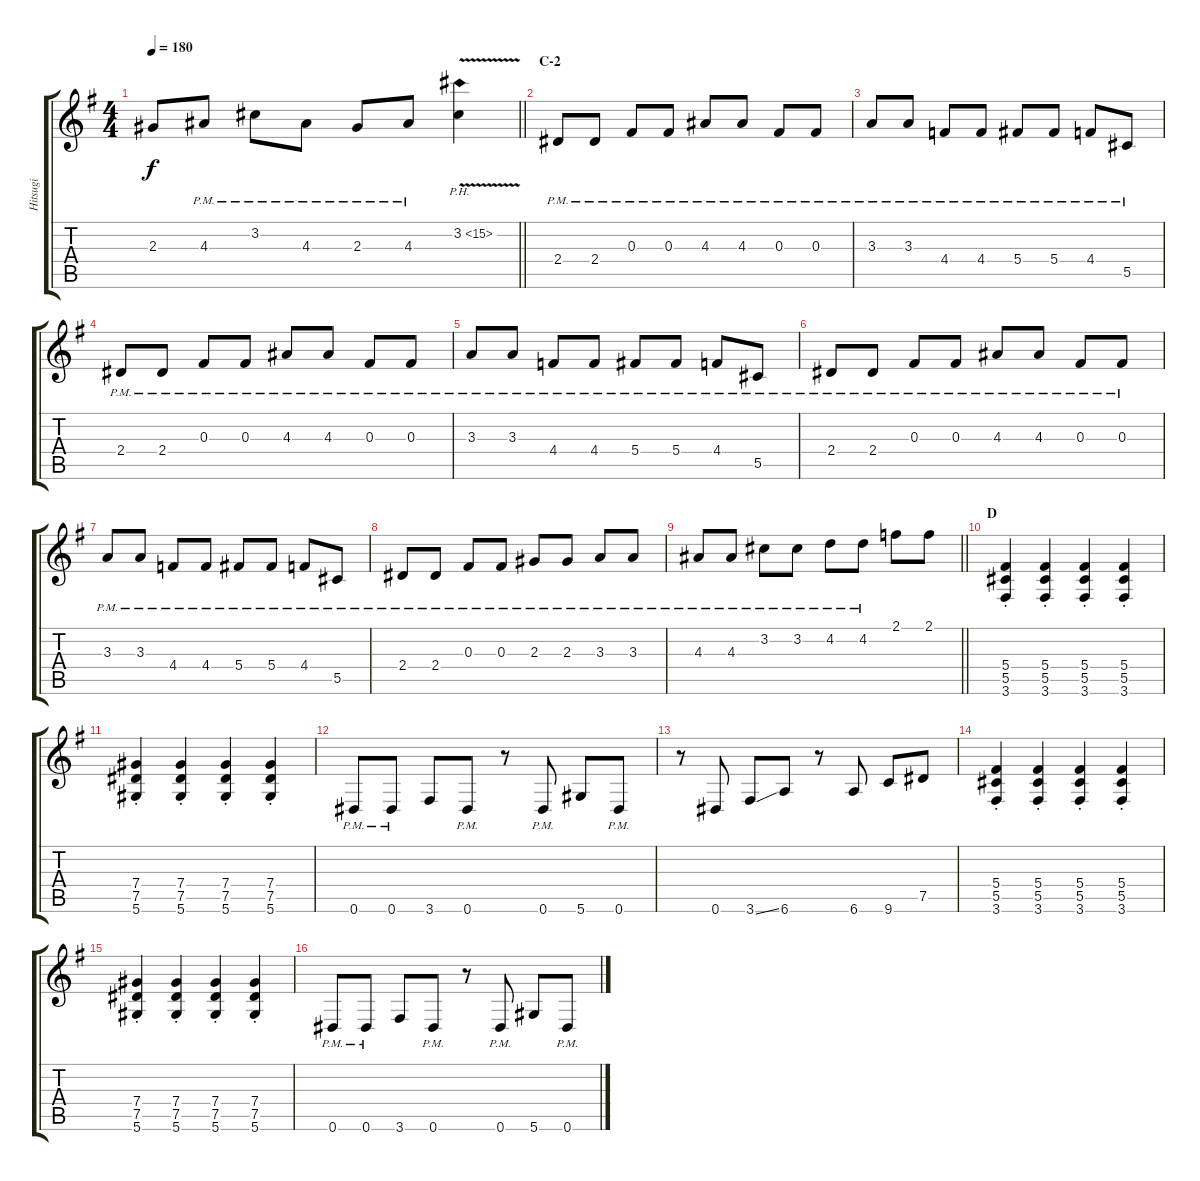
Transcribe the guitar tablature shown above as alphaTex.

\track ("Hitsugi" "Hitsugi") {instrument overdrivenguitar}
\staff {score tabs}
\tuning (Eb4 Bb3 Gb3 Db3 Ab2 Eb2) {hide}
\ts (4 4)
\tempo 180
\clef g2
\barLineRight lightlight
\ks g
2.3{t}.8{dy f} 4.3{pm}.8 3.2{pm}.8 4.3{pm}.8 2.3{pm}.8 4.3{pm}.8 3.2{ph 12 v}.4 |
\section ("" "C-2")
2.4{pm}.8 2.4{pm}.8 0.3{pm}.8 0.3{pm}.8 4.3{pm}.8 4.3{pm}.8 0.3{pm}.8 0.3{pm}.8 |
3.3{pm}.8 3.3{pm}.8 4.4{pm}.8 4.4{pm}.8 5.4{pm}.8 5.4{pm}.8 4.4{pm}.8 5.5{pm}.8 |
2.4{pm}.8 2.4{pm}.8 0.3{pm}.8 0.3{pm}.8 4.3{pm}.8 4.3{pm}.8 0.3{pm}.8 0.3{pm}.8 |
3.3{pm}.8 3.3{pm}.8 4.4{pm}.8 4.4{pm}.8 5.4{pm}.8 5.4{pm}.8 4.4{pm}.8 5.5{pm}.8 |
2.4{pm}.8 2.4{pm}.8 0.3{pm}.8 0.3{pm}.8 4.3{pm}.8 4.3{pm}.8 0.3{pm}.8 0.3{pm}.8 |
3.3{pm}.8 3.3{pm}.8 4.4{pm}.8 4.4{pm}.8 5.4{pm}.8 5.4{pm}.8 4.4{pm}.8 5.5{pm}.8 |
2.4{pm}.8 2.4{pm}.8 0.3{pm}.8 0.3{pm}.8 2.3{pm}.8 2.3{pm}.8 3.3{pm}.8 3.3{pm}.8 |
\barLineRight lightlight
4.3{pm}.8 4.3{pm}.8 3.2{pm}.8 3.2{pm}.8 4.2{pm}.8 4.2{pm}.8 2.1.8 2.1.8 |
\section ("" "D")
(5.4{st} 5.5{st} 3.6{st}).4 (5.4{st} 5.5{st} 3.6{st}).4 (5.4{st} 5.5{st} 3.6{st}).4 (5.4{st} 5.5{st} 3.6{st}).4 |
(7.4{st} 7.5{st} 5.6{st}).4 (7.4{st} 7.5{st} 5.6{st}).4 (7.4{st} 7.5{st} 5.6{st}).4 (7.4{st} 7.5{st} 5.6{st}).4 |
0.6{pm}.8 0.6{pm}.8 3.6.8 0.6{pm}.8 r.8 0.6{pm}.8 5.6.8 0.6{pm}.8 |
r.8 0.6.8 3.6{ss}.8 6.6.8 r.8 6.6.8 9.6.8 7.5.8 |
(5.4{st} 5.5{st} 3.6{st}).4 (5.4{st} 5.5{st} 3.6{st}).4 (5.4{st} 5.5{st} 3.6{st}).4 (5.4{st} 5.5{st} 3.6{st}).4 |
(7.4{st} 7.5{st} 5.6{st}).4 (7.4{st} 7.5{st} 5.6{st}).4 (7.4{st} 7.5{st} 5.6{st}).4 (7.4{st} 7.5{st} 5.6{st}).4 |
0.6{pm}.8 0.6{pm}.8 3.6.8 0.6{pm}.8 r.8 0.6{pm}.8 5.6.8 0.6{pm}.8
